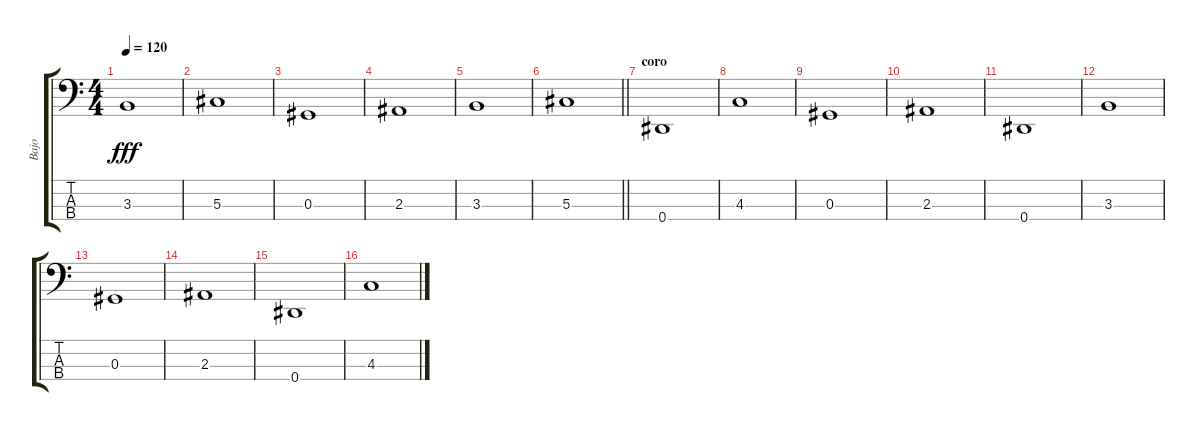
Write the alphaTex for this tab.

\track ("Bajo" "Bajo") {instrument electricbassfinger}
\staff {score tabs}
\tuning (Gb2 Db2 Ab1 Eb1) {hide}
\ts (4 4)
\tempo 120
\clef f4
\ks c
3.3.1{dy fff} |
5.3.1 |
0.3.1 |
2.3.1 |
3.3.1 |
\barLineRight lightlight
5.3.1 |
\section ("" "coro")
0.4.1 |
4.3.1 |
0.3.1 |
2.3.1 |
0.4.1 |
3.3.1 |
0.3.1 |
2.3.1 |
0.4.1 |
4.3.1
